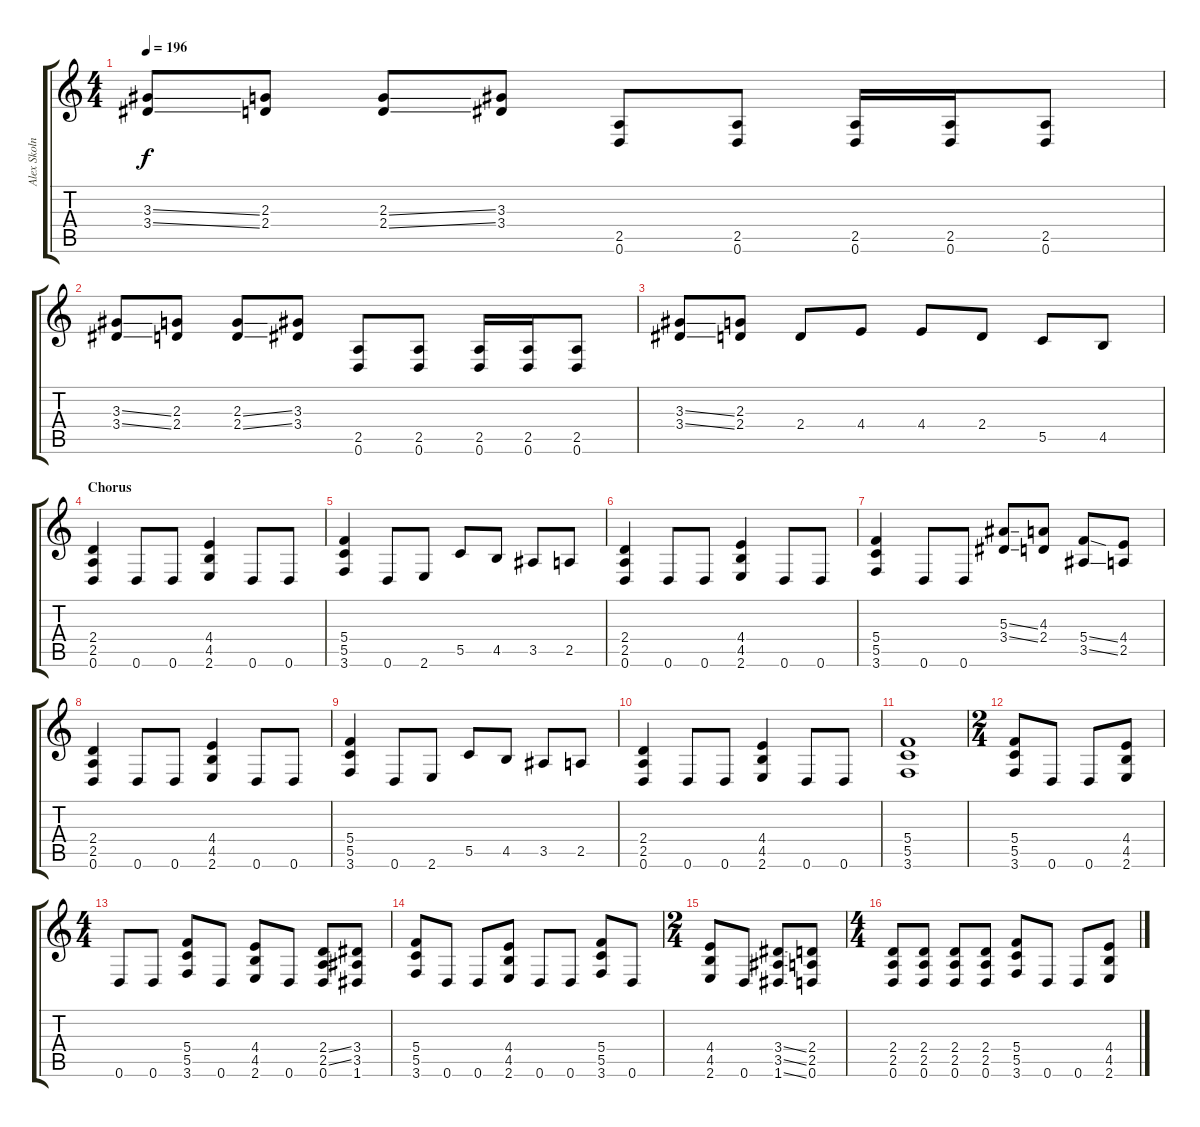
\track ("Alex Skolnick - Lead Guitar" "Alex Skoln") {instrument distortionguitar}
\staff {score tabs}
\tuning (D4 A3 F3 C3 G2 D2) {hide}
\ts (4 4)
\tempo 196
\clef g2
\ks c
(3.3{ss} 3.4{ss}).8{dy f} (2.3 2.4).8 (2.3{ss} 2.4{ss}).8 (3.3 3.4).8 (2.5 0.6).8 (2.5 0.6).8 (2.5 0.6).16 (2.5 0.6).16 (2.5 0.6).8 |
(3.3{ss} 3.4{ss}).8 (2.3 2.4).8 (2.3{ss} 2.4{ss}).8 (3.3 3.4).8 (2.5 0.6).8 (2.5 0.6).8 (2.5 0.6).16 (2.5 0.6).16 (2.5 0.6).8 |
(3.3{ss} 3.4{ss}).8 (2.3 2.4).8 2.4.8 4.4.8 4.4.8 2.4.8 5.5.8 4.5.8 |
\section ("" "Chorus")
(2.4 2.5 0.6).4 0.6.8 0.6.8 (4.4 4.5 2.6).4 0.6.8 0.6.8 |
(5.4 5.5 3.6).4 0.6.8 2.6.8 5.5.8 4.5.8 3.5.8 2.5.8 |
(2.4 2.5 0.6).4 0.6.8 0.6.8 (4.4 4.5 2.6).4 0.6.8 0.6.8 |
(5.4 5.5 3.6).4 0.6.8 0.6.8 (5.3{ss} 3.4{ss}).8 (4.3 2.4).8 (5.4{ss} 3.5{ss}).8 (4.4 2.5).8 |
(2.4 2.5 0.6).4 0.6.8 0.6.8 (4.4 4.5 2.6).4 0.6.8 0.6.8 |
(5.4 5.5 3.6).4 0.6.8 2.6.8 5.5.8 4.5.8 3.5.8 2.5.8 |
(2.4 2.5 0.6).4 0.6.8 0.6.8 (4.4 4.5 2.6).4 0.6.8 0.6.8 |
(5.4 5.5 3.6).1 |
\ts (2 4)
(5.4 5.5 3.6).8 0.6.8 0.6.8 (4.4 4.5 2.6).8 |
\ts (4 4)
0.6.8 0.6.8 (5.4 5.5 3.6).8 0.6.8 (4.4 4.5 2.6).8 0.6.8 (2.4{ss} 2.5{ss} 0.6).8 (3.4 3.5 1.6).8 |
(5.4 5.5 3.6).8 0.6.8 0.6.8 (4.4 4.5 2.6).8 0.6.8 0.6.8 (5.4 5.5 3.6).8 0.6.8 |
\ts (2 4)
(4.4 4.5 2.6).8 0.6.8 (3.4{ss} 3.5{ss} 1.6{ss}).8 (2.4 2.5 0.6).8 |
\ts (4 4)
(2.4 2.5 0.6).8 (2.4 2.5 0.6).8 (2.4 2.5 0.6).8 (2.4 2.5 0.6).8 (5.4 5.5 3.6).8 0.6.8 0.6.8 (4.4 4.5 2.6).8
